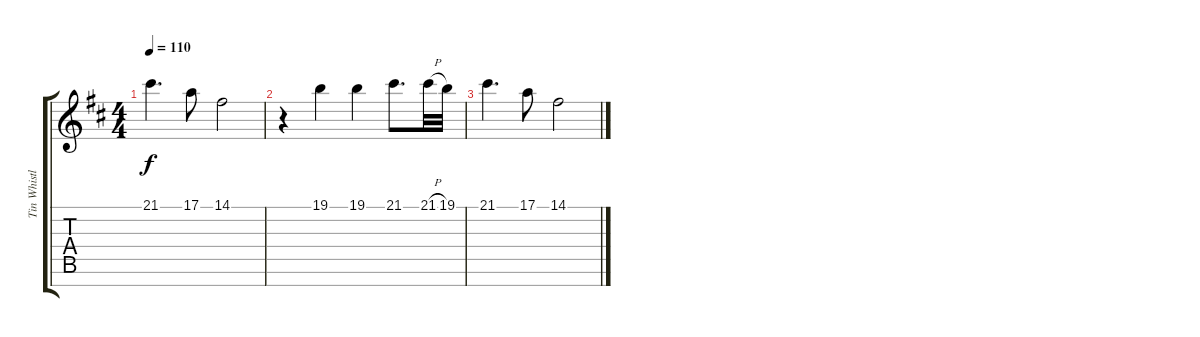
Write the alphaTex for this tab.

\track ("Tin Whistle" "Tin Whistl") {instrument ocarina}
\staff {score tabs}
\tuning (E4 B3 G3 D3 A2 E2 B1) {hide}
\ts (4 4)
\tempo 110
\clef g2
\ks d
21.1.4{d dy f} 17.1.8 14.1.2 |
r.4 19.1.4 19.1.4 21.1.8{d} 21.1{h}.32 19.1.32 |
21.1.4{d} 17.1.8 14.1.2
